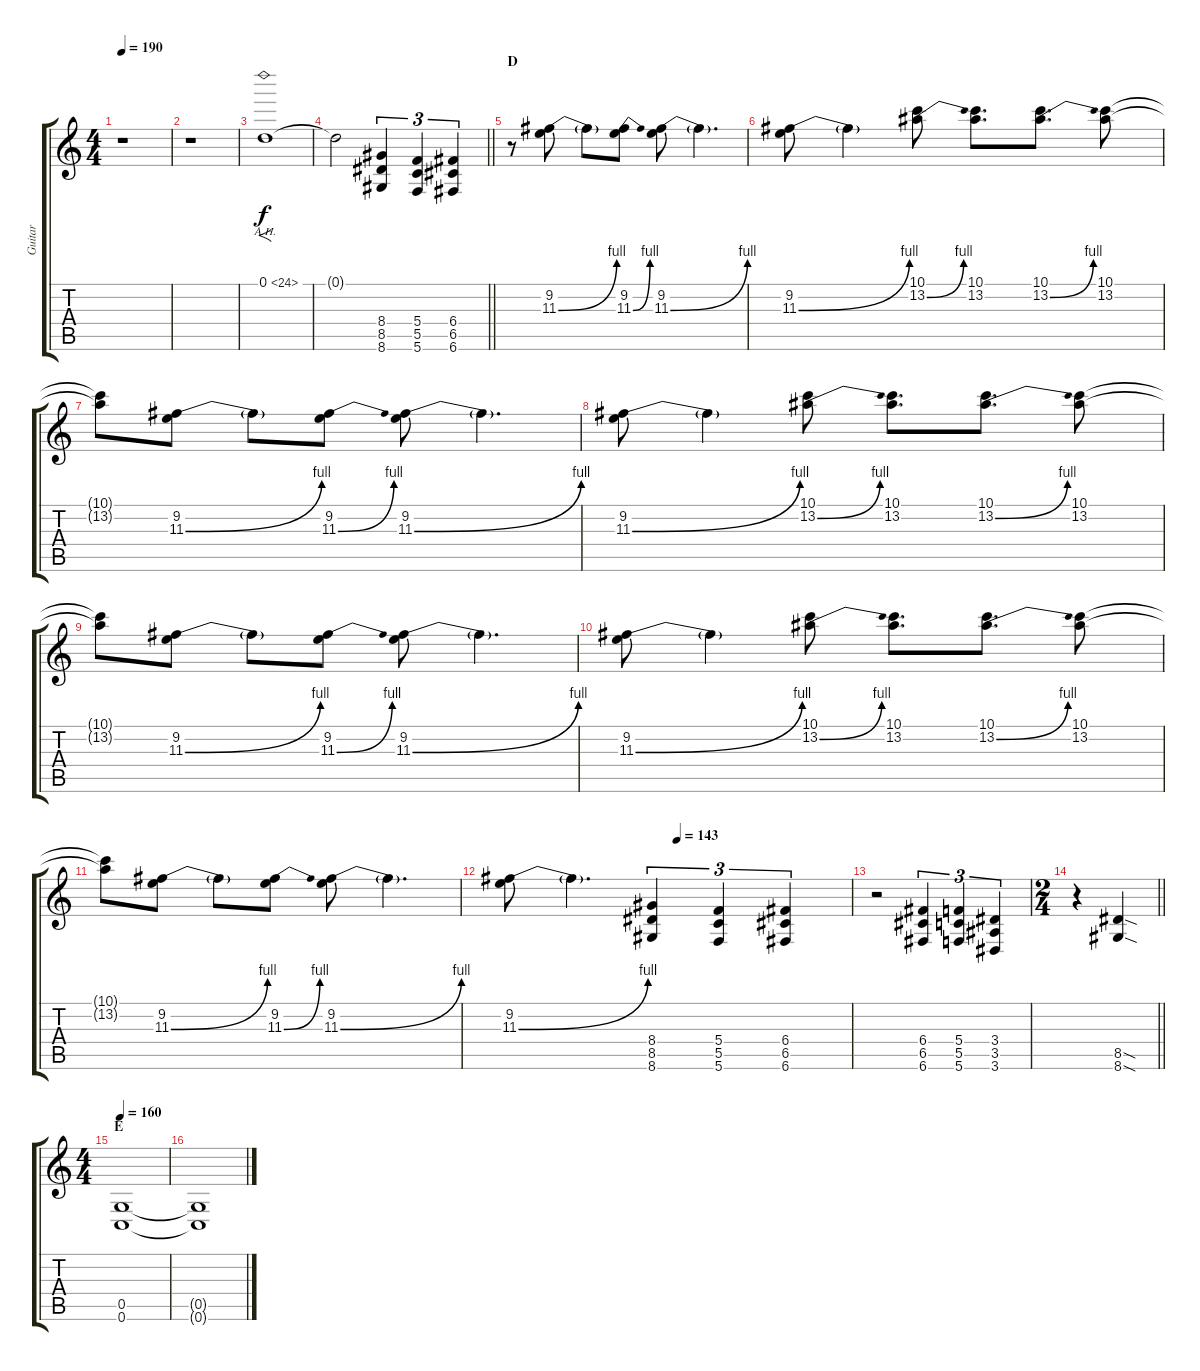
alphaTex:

\track ("Guitar" "Guitar") {instrument distortionguitar}
\staff {score tabs}
\tuning (D4 A3 F3 C3 G2 C2) {hide}
\ts (4 4)
\tempo 190
\clef g2
\ks c
r.1{dy f} |
r.1 |
0.1{ah 24}.1{f} |
\barLineRight lightlight
0.1{t}.2 (8.4 8.5 8.6).4{tu (3 2) volume 13} (5.4 5.5 5.6).4{tu (3 2)} (6.4 6.5 6.6).4{tu (3 2)} |
\section ("" "D")
r.8 (9.2 11.3{be (bend 0 0 60 4)}).8 11.3{t}.8 (9.2 11.3{be (bend 0 0 60 4)}).8 (9.2 11.3{be (bend 0 0 60 4)}).8 11.3{t}.4{d} |
(9.2 11.3{be (bend 0 0 60 4)}).8 11.3{t}.4 (10.1 13.2{be (bend 0 0 60 4)}).8 (10.1 13.2).8{d} (10.1 13.2{be (bend 0 0 60 4)}).8{d} (10.1 13.2).8 |
(10.1{t} 13.2{t}).8 (9.2 11.3{be (bend 0 0 60 4)}).8 11.3{t}.8 (9.2 11.3{be (bend 0 0 60 4)}).8 (9.2 11.3{be (bend 0 0 60 4)}).8 11.3{t}.4{d} |
(9.2 11.3{be (bend 0 0 60 4)}).8 11.3{t}.4 (10.1 13.2{be (bend 0 0 60 4)}).8 (10.1 13.2).8{d} (10.1 13.2{be (bend 0 0 60 4)}).8{d} (10.1 13.2).8 |
(10.1{t} 13.2{t}).8 (9.2 11.3{be (bend 0 0 60 4)}).8 11.3{t}.8 (9.2 11.3{be (bend 0 0 60 4)}).8 (9.2 11.3{be (bend 0 0 60 4)}).8 11.3{t}.4{d} |
(9.2 11.3{be (bend 0 0 60 4)}).8 11.3{t}.4 (10.1 13.2{be (bend 0 0 60 4)}).8 (10.1 13.2).8{d} (10.1 13.2{be (bend 0 0 60 4)}).8{d} (10.1 13.2).8 |
(10.1{t} 13.2{t}).8 (9.2 11.3{be (bend 0 0 60 4)}).8 11.3{t}.8 (9.2 11.3{be (bend 0 0 60 4)}).8 (9.2 11.3{be (bend 0 0 60 4)}).8 11.3{t}.4{d} |
\tempo (143 0.5)
(9.2 11.3{be (bend 0 0 60 4)}).8 11.3{t}.4{d} (8.4 8.5 8.6).4{tu (3 2)} (5.4 5.5 5.6).4{tu (3 2)} (6.4 6.5 6.6).4{tu (3 2)} |
r.2 (6.4 6.5 6.6).4{tu (3 2)} (5.4 5.5 5.6).4{tu (3 2)} (3.4 3.5 3.6).4{tu (3 2)} |
\ts (2 4)
\barLineRight lightlight
r.4 (8.5{sod} 8.6{sod}).4 |
\ts (4 4)
\section ("" "E")
\tempo 160
(0.5 0.6).1 |
(0.5{t} 0.6{t}).1
